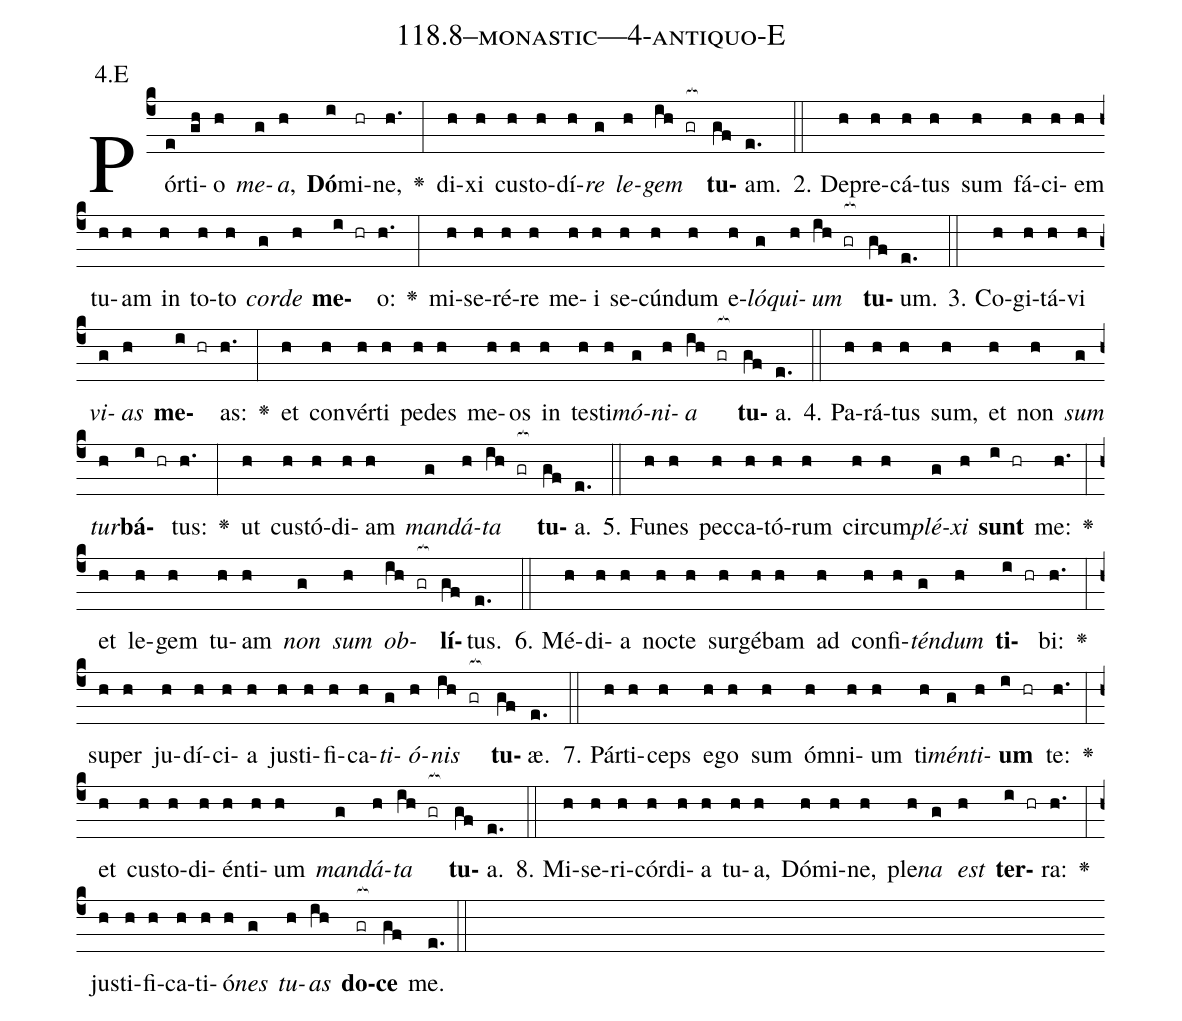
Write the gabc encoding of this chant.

name: 118.8--monastic---4-antiquo-E;
annotation: 4.E;
%%
(c4)Pór(e)ti(gh)o(h) <i>me</i>(g)<i>a</i>,(h) <b>Dó</b>(i)mi(hr)ne,(h.) <v>\greheightstar</v>(:) di(h)xi(h) cus(h)to(h)dí(h)<i>re</i>(g) <i>le</i>(h)<i>gem</i>(ih gr[ocb:1{]) <b>tu</b>(gf[ocb:0}])am.(e.) (::)
2. De(h)pre(h)cá(h)tus(h) sum(h) fá(h)ci(h)em(h) tu(h)am(h) in(h) to(h)to(h) <i>cor</i>(g)<i>de</i>(h) <b>me</b>(i hr)o:(h.) <v>\greheightstar</v>(:) mi(h)se(h)ré(h)re(h) me(h)i(h) se(h)cún(h)dum(h) e(h)<i>ló</i>(g)<i>qui</i>(h)<i>um</i>(ih gr[ocb:1{]) <b>tu</b>(gf[ocb:0}])um.(e.) (::)
3. Co(h)gi(h)tá(h)vi(h) <i>vi</i>(g)<i>as</i>(h) <b>me</b>(i hr)as:(h.) <v>\greheightstar</v>(:) et(h) con(h)vér(h)ti(h) pe(h)des(h) me(h)os(h) in(h) tes(h)ti(h)<i>mó</i>(g)<i>ni</i>(h)<i>a</i>(ih gr[ocb:1{]) <b>tu</b>(gf[ocb:0}])a.(e.) (::)
4. Pa(h)rá(h)tus(h) sum,(h) et(h) non(h) <i>sum</i>(g) <i>tur</i>(h)<b>bá</b>(i hr)tus:(h.) <v>\greheightstar</v>(:) ut(h) cus(h)tó(h)di(h)am(h) <i>man</i>(g)<i>dá</i>(h)<i>ta</i>(ih gr[ocb:1{]) <b>tu</b>(gf[ocb:0}])a.(e.) (::)
5. Fu(h)nes(h) pec(h)ca(h)tó(h)rum(h) cir(h)cum(h)<i>plé</i>(g)<i>xi</i>(h) <b>sunt</b>(i hr) me:(h.) <v>\greheightstar</v>(:) et(h) le(h)gem(h) tu(h)am(h) <i>non</i>(g) <i>sum</i>(h) <i>ob</i>(ih gr[ocb:1{])<b>lí</b>(gf[ocb:0}])tus.(e.) (::)
6. Mé(h)di(h)a(h) noc(h)te(h) sur(h)gé(h)bam(h) ad(h) con(h)fi(h)<i>tén</i>(g)<i>dum</i>(h) <b>ti</b>(i hr)bi:(h.) <v>\greheightstar</v>(:) su(h)per(h) ju(h)dí(h)ci(h)a(h) jus(h)ti(h)fi(h)ca(h)<i>ti</i>(g)<i>ó</i>(h)<i>nis</i>(ih gr[ocb:1{]) <b>tu</b>(gf[ocb:0}])æ.(e.) (::)
7. Pár(h)ti(h)ceps(h) e(h)go(h) sum(h) óm(h)ni(h)um(h) ti(h)<i>mén</i>(g)<i>ti</i>(h)<b>um</b>(i hr) te:(h.) <v>\greheightstar</v>(:) et(h) cus(h)to(h)di(h)én(h)ti(h)um(h) <i>man</i>(g)<i>dá</i>(h)<i>ta</i>(ih gr[ocb:1{]) <b>tu</b>(gf[ocb:0}])a.(e.) (::)
8. Mi(h)se(h)ri(h)cór(h)di(h)a(h) tu(h)a,(h) Dó(h)mi(h)ne,(h) ple(h)<i>na</i>(g) <i>est</i>(h) <b>ter</b>(i hr)ra:(h.) <v>\greheightstar</v>(:) jus(h)ti(h)fi(h)ca(h)ti(h)ó(h)<i>nes</i>(g) <i>tu</i>(h)<i>as</i>(ih) <b>do</b>(gr[ocb:1{])<b>ce</b>(gf[ocb:0}]) me.(e.) (::)
